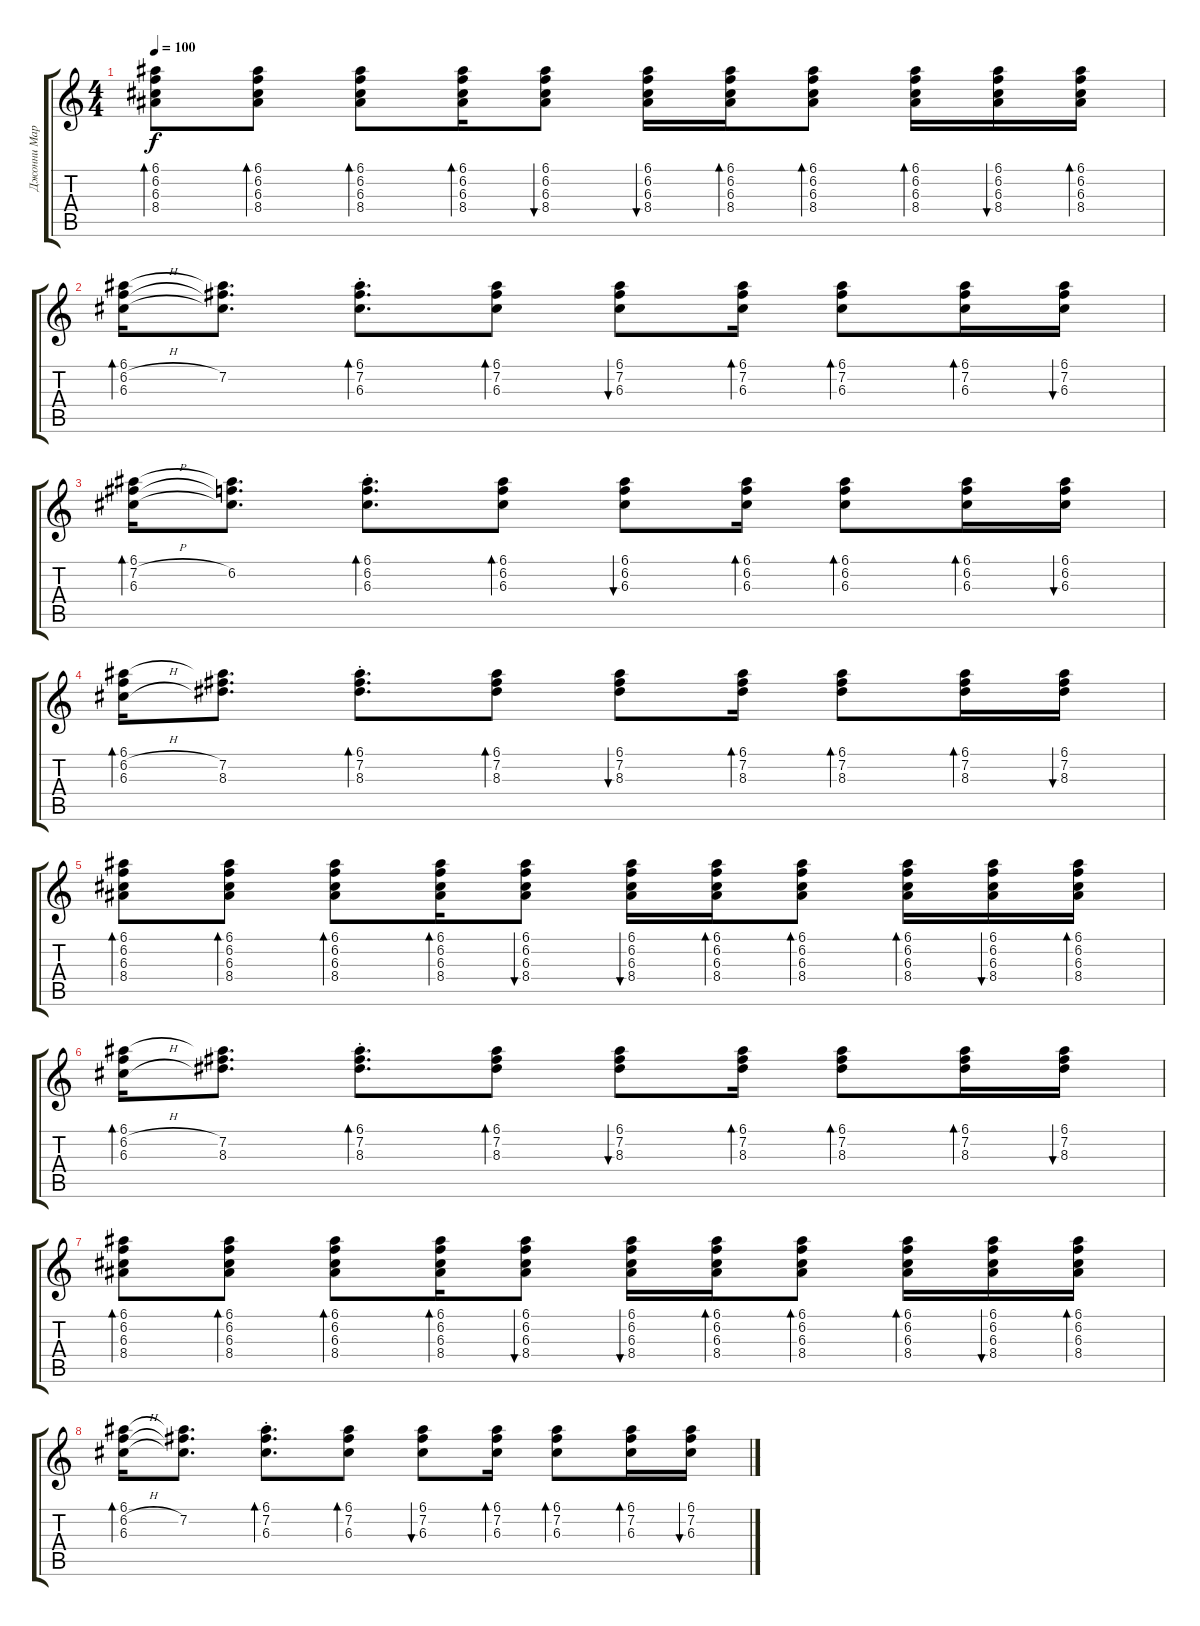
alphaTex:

\track ("Джонни Марр" "Джонни Мар") {instrument electricguitarclean}
\staff {score tabs}
\tuning (E4 B3 G3 D3 A2 E2) {hide}
\ts (4 4)
\tempo 100
\clef g2
\ks c
(6.1 6.2 6.3 8.4).8{bd 60 dy f} (6.1 6.2 6.3 8.4).8{bd 60} (6.1 6.2 6.3 8.4).8{bd 60} (6.1 6.2 6.3 8.4).16{bd 60} (6.1 6.2 6.3 8.4).8{bu 60} (6.1 6.2 6.3 8.4).16{bu 60} (6.1 6.2 6.3 8.4).16{bd 60} (6.1 6.2 6.3 8.4).8{bd 60} (6.1 6.2 6.3 8.4).16{bd 60} (6.1 6.2 6.3 8.4).16{bu 60} (6.1 6.2 6.3 8.4).16{bd 60} |
(6.1 6.2{h} 6.3).16{bd 60} (6.1{t} 7.2 6.3{t}).8{d} (6.1{st} 7.2{st} 6.3{st}).8{d bd 60} (6.1 7.2 6.3).8{bd 60} (6.1 7.2 6.3).8{bu 60} (6.1 7.2 6.3).16{bd 60} (6.1 7.2 6.3).8{bd 60} (6.1 7.2 6.3).16{bd 60} (6.1 7.2 6.3).16{bu 60} |
(6.1 7.2{h} 6.3).16{bd 60} (6.1{t} 6.2 6.3{t}).8{d} (6.1{st} 6.2{st} 6.3{st}).8{d bd 60} (6.1 6.2 6.3).8{bd 60} (6.1 6.2 6.3).8{bu 60} (6.1 6.2 6.3).16{bd 60} (6.1 6.2 6.3).8{bd 60} (6.1 6.2 6.3).16{bd 60} (6.1 6.2 6.3).16{bu 60} |
(6.1 6.2{h} 6.3{h}).16{bd 60} (6.1{t} 7.2 8.3).8{d} (6.1{st} 7.2{st} 8.3{st}).8{d bd 60} (6.1 7.2 8.3).8{bd 60} (6.1 7.2 8.3).8{bu 60} (6.1 7.2 8.3).16{bd 60} (6.1 7.2 8.3).8{bd 60} (6.1 7.2 8.3).16{bd 60} (6.1 7.2 8.3).16{bu 60} |
(6.1 6.2 6.3 8.4).8{bd 60} (6.1 6.2 6.3 8.4).8{bd 60} (6.1 6.2 6.3 8.4).8{bd 60} (6.1 6.2 6.3 8.4).16{bd 60} (6.1 6.2 6.3 8.4).8{bu 60} (6.1 6.2 6.3 8.4).16{bu 60} (6.1 6.2 6.3 8.4).16{bd 60} (6.1 6.2 6.3 8.4).8{bd 60} (6.1 6.2 6.3 8.4).16{bd 60} (6.1 6.2 6.3 8.4).16{bu 60} (6.1 6.2 6.3 8.4).16{bd 60} |
(6.1 6.2{h} 6.3{h}).16{bd 60} (6.1{t} 7.2 8.3).8{d} (6.1{st} 7.2{st} 8.3{st}).8{d bd 60} (6.1 7.2 8.3).8{bd 60} (6.1 7.2 8.3).8{bu 60} (6.1 7.2 8.3).16{bd 60} (6.1 7.2 8.3).8{bd 60} (6.1 7.2 8.3).16{bd 60} (6.1 7.2 8.3).16{bu 60} |
(6.1 6.2 6.3 8.4).8{bd 60} (6.1 6.2 6.3 8.4).8{bd 60} (6.1 6.2 6.3 8.4).8{bd 60} (6.1 6.2 6.3 8.4).16{bd 60} (6.1 6.2 6.3 8.4).8{bu 60} (6.1 6.2 6.3 8.4).16{bu 60} (6.1 6.2 6.3 8.4).16{bd 60} (6.1 6.2 6.3 8.4).8{bd 60} (6.1 6.2 6.3 8.4).16{bd 60} (6.1 6.2 6.3 8.4).16{bu 60} (6.1 6.2 6.3 8.4).16{bd 60} |
(6.1 6.2{h} 6.3).16{bd 60} (6.1{t} 7.2 6.3{t}).8{d} (6.1{st} 7.2{st} 6.3{st}).8{d bd 60} (6.1 7.2 6.3).8{bd 60} (6.1 7.2 6.3).8{bu 60} (6.1 7.2 6.3).16{bd 60} (6.1 7.2 6.3).8{bd 60} (6.1 7.2 6.3).16{bd 60} (6.1 7.2 6.3).16{bu 60}
